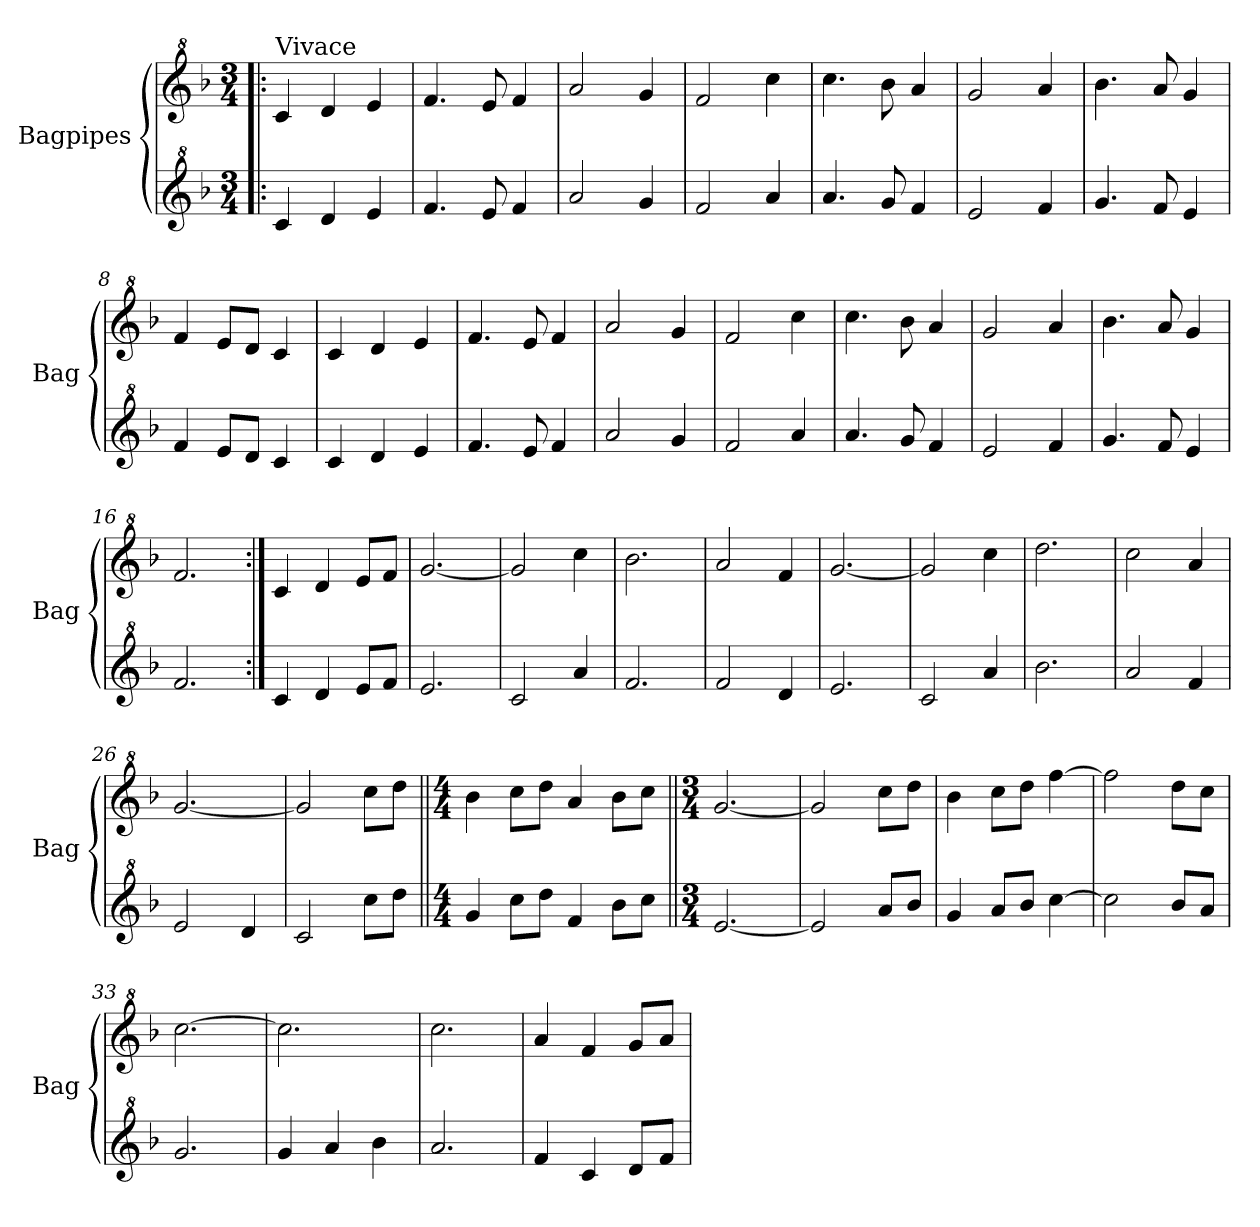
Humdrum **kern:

**kern	**kern
*part2	*part1
*staff2	*staff1
*I"Bagpipes	*I"Bagpipes
*I'Bag	*I'Bag
*clefG^2	*clefG^2
*k[b-]	*k[b-]
*F:	*F:
*M3/4	*M3/4
=1!|:	=1!|:
!	!LO:TX:a:t=Vivace
4cc/	4cc/
4dd/	4dd/
4ee/	4ee/
=2	=2
4.ff/	4.ff/
8ee/	8ee/
4ff/	4ff/
=3	=3
2aa/	2aa/
4gg/	4gg/
=4	=4
2ff/	2ff/
4aa/	4ccc\
=5	=5
4.aa/	4.ccc\
8gg/	8bb-\
4ff/	4aa/
=6	=6
2ee/	2gg/
4ff/	4aa/
=7	=7
4.gg/	4.bb-\
8ff/	8aa/
4ee/	4gg/
=8	=8
4ff/	4ff/
8ee/L	8ee/L
8dd/J	8dd/J
4cc/	4cc/
=9	=9
4cc/	4cc/
4dd/	4dd/
4ee/	4ee/
=10	=10
4.ff/	4.ff/
8ee/	8ee/
4ff/	4ff/
=11	=11
2aa/	2aa/
4gg/	4gg/
=12	=12
2ff/	2ff/
4aa/	4ccc\
!!LO:LB:g=z
=13	=13
4.aa/	4.ccc\
8gg/	8bb-\
4ff/	4aa/
=14	=14
2ee/	2gg/
4ff/	4aa/
=15	=15
4.gg/	4.bb-\
8ff/	8aa/
4ee/	4gg/
=16	=16
2.ff/	2.ff/
=17:|!	=17:|!
4cc/	4cc/
4dd/	4dd/
8ee/L	8ee/L
8ff/J	8ff/J
=18	=18
2.ee/	[2.gg/
=19	=19
2cc/	2gg/]
4aa/	4ccc\
=20	=20
2.ff/	2.bb-\
=21	=21
2ff/	2aa/
4dd/	4ff/
=22	=22
2.ee/	[2.gg/
=23	=23
2cc/	2gg/]
4aa/	4ccc\
=24	=24
2.bb-\	2.ddd\
=25	=25
2aa/	2ccc\
4ff/	4aa/
=26	=26
2ee/	[2.gg/
4dd/	.
=27	=27
2cc/	2gg/]
8ccc\L	8ccc\L
8ddd\J	8ddd\J
!!LO:LB:g=z
=28||	=28||
*M4/4	*M4/4
4gg/	4bb-\
8ccc\L	8ccc\L
8ddd\J	8ddd\J
4ff/	4aa/
8bb-\L	8bb-\L
8ccc\J	8ccc\J
=29||	=29||
*M3/4	*M3/4
[2.ee/	[2.gg/
=30	=30
2ee/]	2gg/]
8aa/L	8ccc\L
8bb-/J	8ddd\J
=31	=31
4gg/	4bb-\
8aa/L	8ccc\L
8bb-/J	8ddd\J
[4ccc\	[4fff\
=32	=32
2ccc\]	2fff\]
8bb-/L	8ddd\L
8aa/J	8ccc\J
=33	=33
2.gg/	[2.ccc\
=34	=34
4gg/	2.ccc\]
4aa/	.
4bb-\	.
=35	=35
2.aa/	2.ccc\
=36	=36
4ff/	4aa/
4cc/	4ff/
8dd/L	8gg/L
8ff/J	8aa/J
=	=
*-	*-
